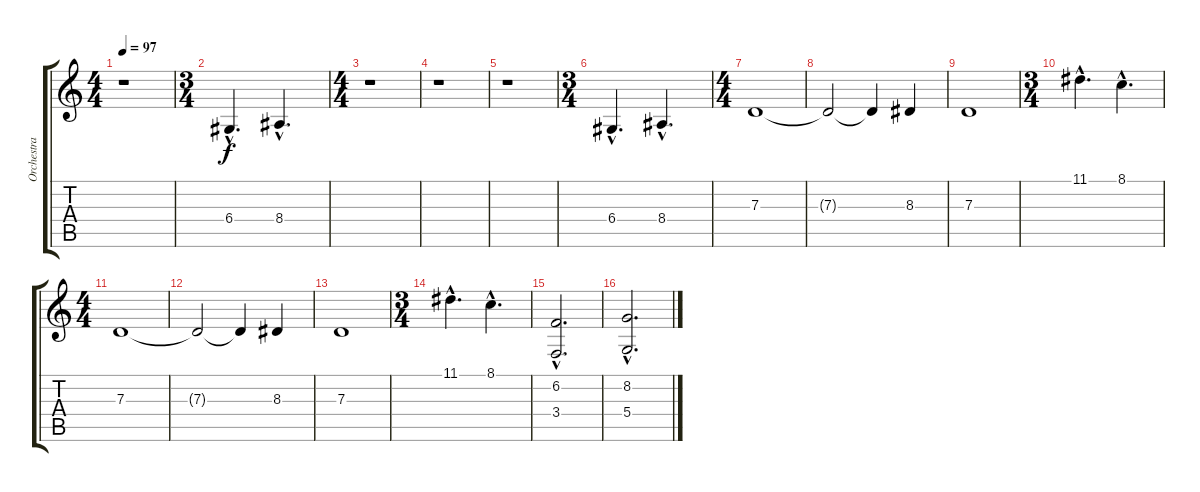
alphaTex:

\track ("Orchestra Of Eternity" "Orchestra ") {instrument stringensemble1}
\staff {score tabs}
\tuning (E4 B3 G3 D3 A2 E2) {hide}
\ts (4 4)
\tempo 97
\clef g2
\ks c
r.1{dy f} |
\ts (3 4)
6.4{hac}.4{d} 8.4{hac}.4{d} |
\ts (4 4)
r.1 |
r.1 |
r.1 |
\ts (3 4)
6.4{hac}.4{d} 8.4{hac}.4{d} |
\ts (4 4)
7.3.1{instrument stringensemble2} |
7.3{t}.2 7.3{t}.4 8.3.4 |
7.3.1 |
\ts (3 4)
11.1{hac}.4{d} 8.1{hac}.4{d} |
\ts (4 4)
7.3.1 |
7.3{t}.2 7.3{t}.4 8.3.4 |
7.3.1 |
\ts (3 4)
11.1{hac}.4{d} 8.1{hac}.4{d} |
(6.2{hac} 3.4{hac}).2{d} |
(8.2{hac} 5.4{hac}).2{d}
